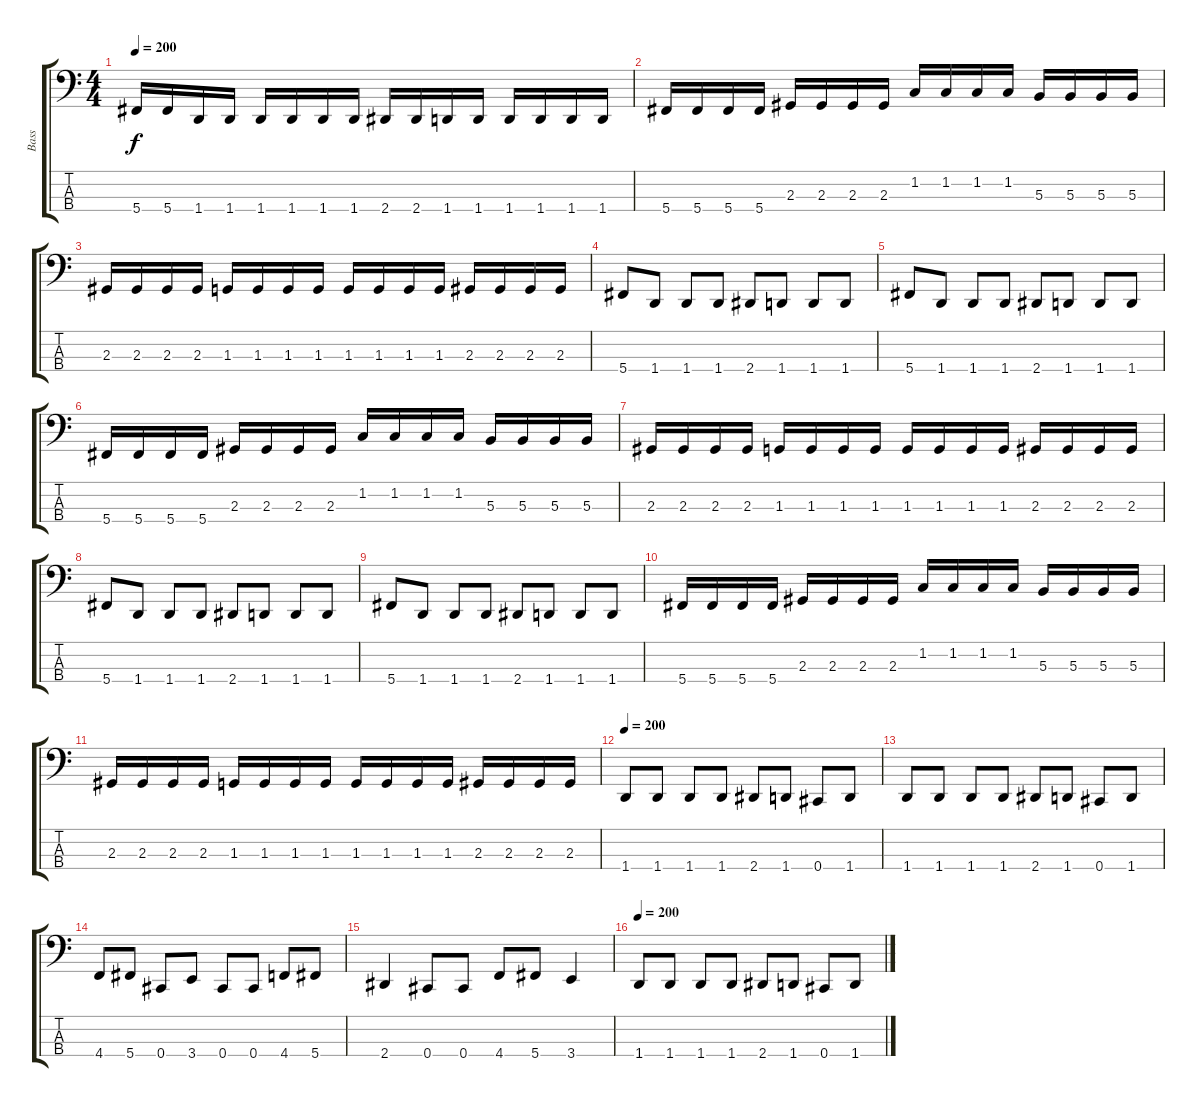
\track ("Bass" "Bass") {instrument electricbasspick}
\staff {score tabs}
\tuning (E2 B1 Gb1 Db1) {hide}
\ts (4 4)
\tempo 200
\clef f4
\ks c
5.4.16{dy f} 5.4.16 1.4.16 1.4.16 1.4.16 1.4.16 1.4.16 1.4.16 2.4.16 2.4.16 1.4.16 1.4.16 1.4.16 1.4.16 1.4.16 1.4.16 |
5.4.16 5.4.16 5.4.16 5.4.16 2.3.16 2.3.16 2.3.16 2.3.16 1.2.16 1.2.16 1.2.16 1.2.16 5.3.16 5.3.16 5.3.16 5.3.16 |
2.3.16 2.3.16 2.3.16 2.3.16 1.3.16 1.3.16 1.3.16 1.3.16 1.3.16 1.3.16 1.3.16 1.3.16 2.3.16 2.3.16 2.3.16 2.3.16 |
5.4.8 1.4.8 1.4.8 1.4.8 2.4.8 1.4.8 1.4.8 1.4.8 |
5.4.8 1.4.8 1.4.8 1.4.8 2.4.8 1.4.8 1.4.8 1.4.8 |
5.4.16 5.4.16 5.4.16 5.4.16 2.3.16 2.3.16 2.3.16 2.3.16 1.2.16 1.2.16 1.2.16 1.2.16 5.3.16 5.3.16 5.3.16 5.3.16 |
2.3.16 2.3.16 2.3.16 2.3.16 1.3.16 1.3.16 1.3.16 1.3.16 1.3.16 1.3.16 1.3.16 1.3.16 2.3.16 2.3.16 2.3.16 2.3.16 |
5.4.8 1.4.8 1.4.8 1.4.8 2.4.8 1.4.8 1.4.8 1.4.8 |
5.4.8 1.4.8 1.4.8 1.4.8 2.4.8 1.4.8 1.4.8 1.4.8 |
5.4.16 5.4.16 5.4.16 5.4.16 2.3.16 2.3.16 2.3.16 2.3.16 1.2.16 1.2.16 1.2.16 1.2.16 5.3.16 5.3.16 5.3.16 5.3.16 |
2.3.16 2.3.16 2.3.16 2.3.16 1.3.16 1.3.16 1.3.16 1.3.16 1.3.16 1.3.16 1.3.16 1.3.16 2.3.16 2.3.16 2.3.16 2.3.16 |
\tempo 200
1.4.8 1.4.8 1.4.8 1.4.8 2.4.8 1.4.8 0.4.8 1.4.8 |
1.4.8 1.4.8 1.4.8 1.4.8 2.4.8 1.4.8 0.4.8 1.4.8 |
4.4.8 5.4.8 0.4.8 3.4.8 0.4.8 0.4.8 4.4.8 5.4.8 |
2.4.4 0.4.8 0.4.8 4.4.8 5.4.8 3.4.4 |
\tempo 200
1.4.8 1.4.8 1.4.8 1.4.8 2.4.8 1.4.8 0.4.8 1.4.8
